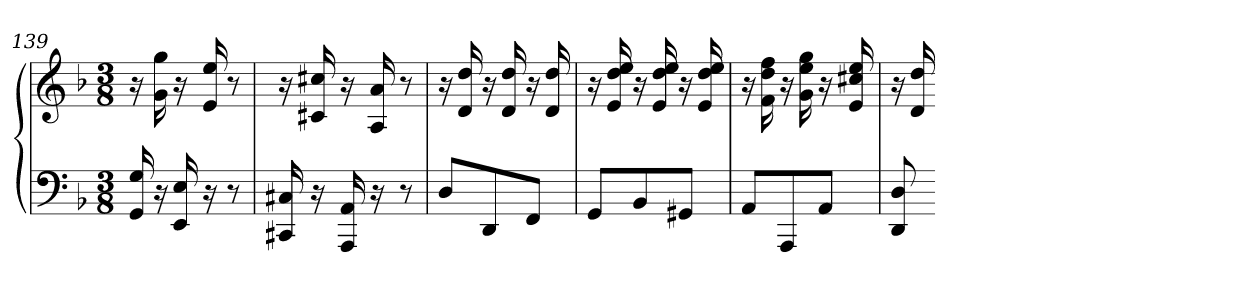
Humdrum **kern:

**kern	**kern
*part1	*part1
*staff2	*staff1
*clefF4	*clefG2
*k[b-]	*k[b-]
*d:	*d:
*M3/8	*M3/8
=139	=139
16GG 16G	16r
16r	16g 16gg
16EE 16E	16r
16r	16e 16ee
8r	8r
=140	=140
16CC#X 16C#X	16r
16r	16c#X 16cc#X
16AAA 16AA	16r
16r	16A 16a
8r	8r
=141	=141
8DL	16r
.	16d 16dd
8DD	16r
.	16d 16dd
8FFJ	16r
.	16d 16dd
=142	=142
8GGL	16r
.	16e 16dd 16ee
8BB-	16r
.	16e 16dd 16ee
8GG#XJ	16r
.	16e 16dd 16ee
=143	=143
8AAL	16r
.	16f 16dd 16ff
8AAA	16r
.	16g 16ee 16gg
8AAJ	16r
.	16e 16cc#X 16ee
=144	=144
8DD 8D	16r
.	16d 16dd
=-	=-
*-	*-
